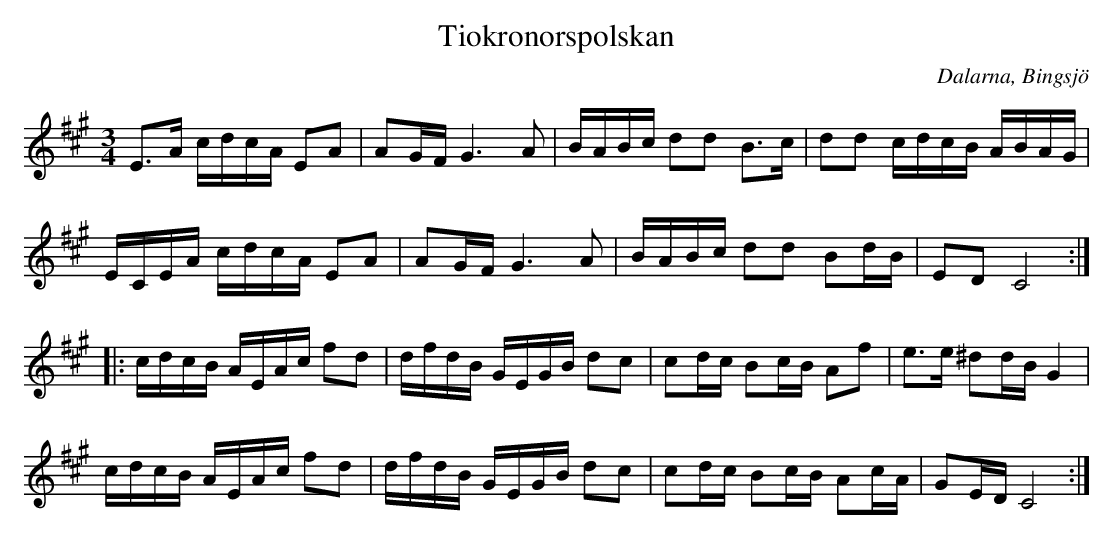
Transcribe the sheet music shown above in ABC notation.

X:1
T: Tiokronorspolskan
O: Dalarna, Bingsjö
M: 3/4
L: 1/8
K: A
E>A c/d/c/A/ EA | AG/F/ G3A | B/A/B/c/ dd B>c | dd c/d/c/B/ A/B/A/G/ |
E/C/E/A/ c/d/c/A/ EA | AG/F/ G3A | B/A/B/c/ dd Bd/B/ | ED C4 :|
|: c/d/c/B/ A/E/A/c/ fd | d/f/d/B/ G/E/G/B/ dc | cd/c/ Bc/B/ Af | e>e ^dd/B/ G2 |
c/d/c/B/ A/E/A/c/ fd | d/f/d/B/ G/E/G/B/ dc | cd/c/ Bc/B/ Ac/A/ | GE/D/ C4 :|
